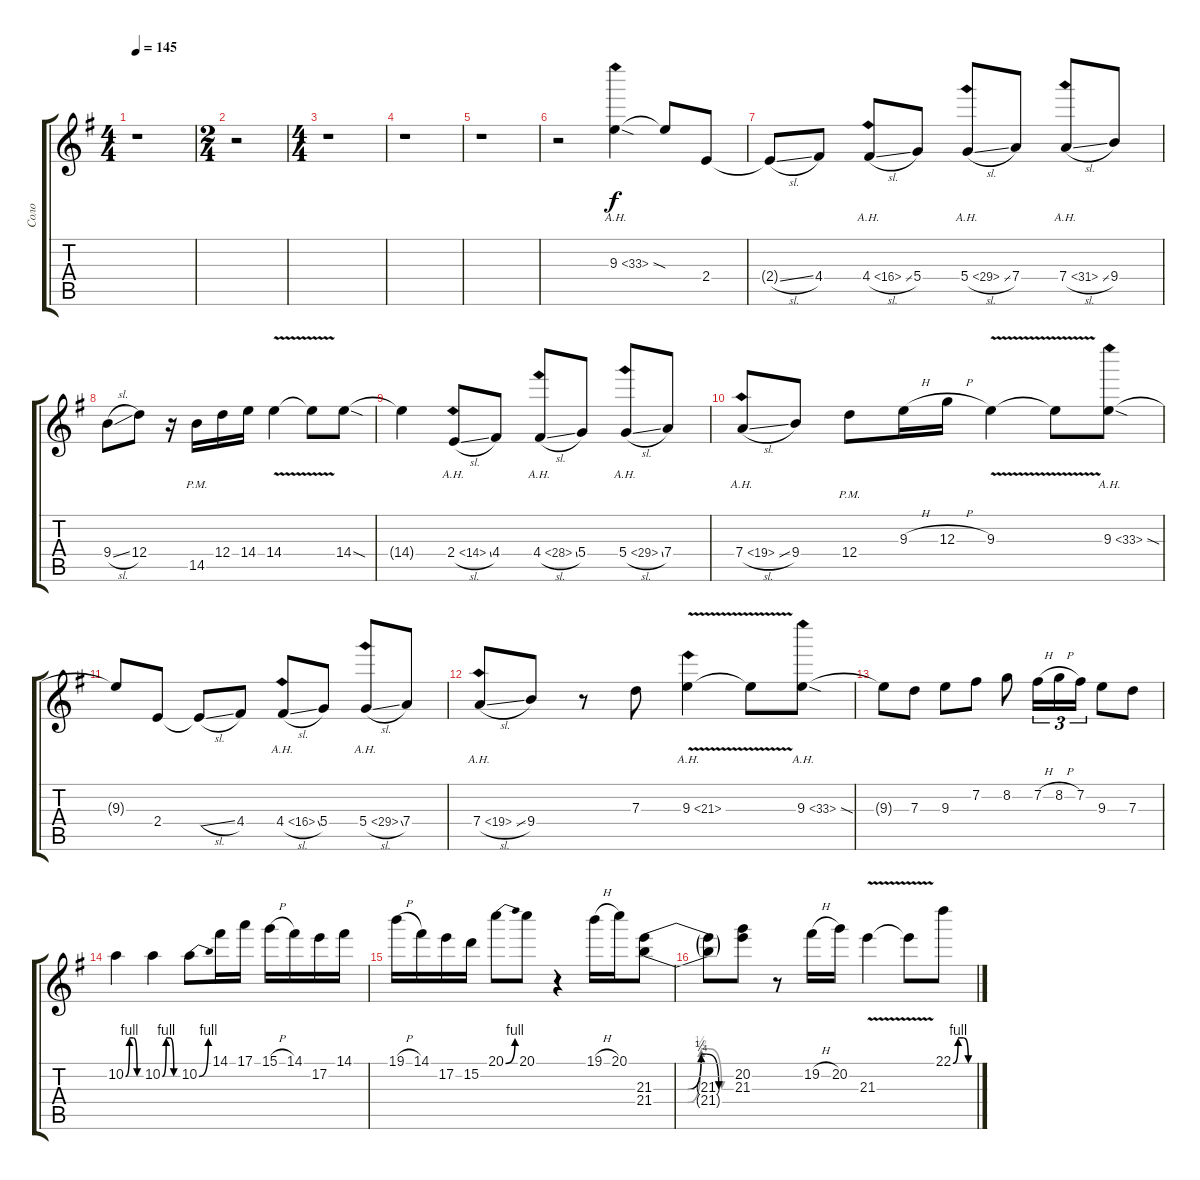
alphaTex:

\track ("Соло " "Соло ") {instrument distortionguitar}
\staff {score tabs}
\tuning (E4 B3 G3 D3 A2 E2) {hide}
\ts (4 4)
\tempo 145
\clef g2
\ks g
r.1{dy f instrument distortionguitar} |
\ts (2 4)
r.2 |
\ts (4 4)
r.1 |
r.1 |
r.1 |
r.2 9.3{ah 24 sod}.4 9.3{t}.8 2.4.8 |
2.4{sl t}.8 4.4.8 4.4{ah 12 sl}.8 5.4.8 5.4{ah 24 sl}.8 7.4.8 7.4{ah 24 sl}.8 9.4.8 |
9.4{sl}.8 12.4.8 r.16 14.5{pm}.16 12.4.16 14.4.16 14.4{v}.4 14.4{t}.8 14.4{sod}.8 |
14.4{t}.4 2.4{ah 12 sl}.8 4.4.8 4.4{ah 24 sl}.8 5.4.8 5.4{ah 24 sl}.8 7.4.8 |
7.4{ah 12 sl}.8 9.4.8 12.4{pm}.8 9.3{h}.16 12.3{h}.16 9.3{v}.4 9.3{t}.8 9.3{ah 24 sod}.8 |
9.3{t}.8 2.4.8 2.4{sl t}.8 4.4.8 4.4{ah 12 sl}.8 5.4.8 5.4{ah 24 sl}.8 7.4.8 |
7.4{ah 12 sl}.8 9.4.8 r.8 7.3.8 9.3{ah 12 v}.4 9.3{t}.8 9.3{ah 24 sod}.8 |
9.3{t}.8 7.3.8 9.3.8 7.2.8 8.2.8 7.2{h}.16{tu (3 2)} 8.2{h}.16{tu (3 2)} 7.2.16{tu (3 2)} 9.3.8 7.3.8 |
10.2{be (custom 0 0 15 4 30 4 45 0 60 0)}.4 10.2{be (custom 0 0 15 4 30 4 45 0 60 0)}.4 10.2{be (bend 0 0 60 4)}.8 14.1.16 17.1.16 15.1{h}.16 14.1.16 17.2.16 14.1.16 |
19.1{h}.16 14.1.16 17.2.16 15.2.16 20.1{be (bend 0 0 60 4)}.8 20.1.8 r.4 19.1{h}.16 20.1.16 (21.3{be (custom 0 0 25 0 35 1 39 1 48 0 60 0)} 21.4{be (custom 0 0 25 0 35 2 40 2 50 0 60 0)}).8 |
(21.3{t} 21.4{t}).8 (20.2 21.3).8 r.8 19.2{h}.16 20.2.16 21.3{v}.4 21.3{t}.8 22.1{be (custom 0 0 15 4 30 4 45 0 60 0)}.8
